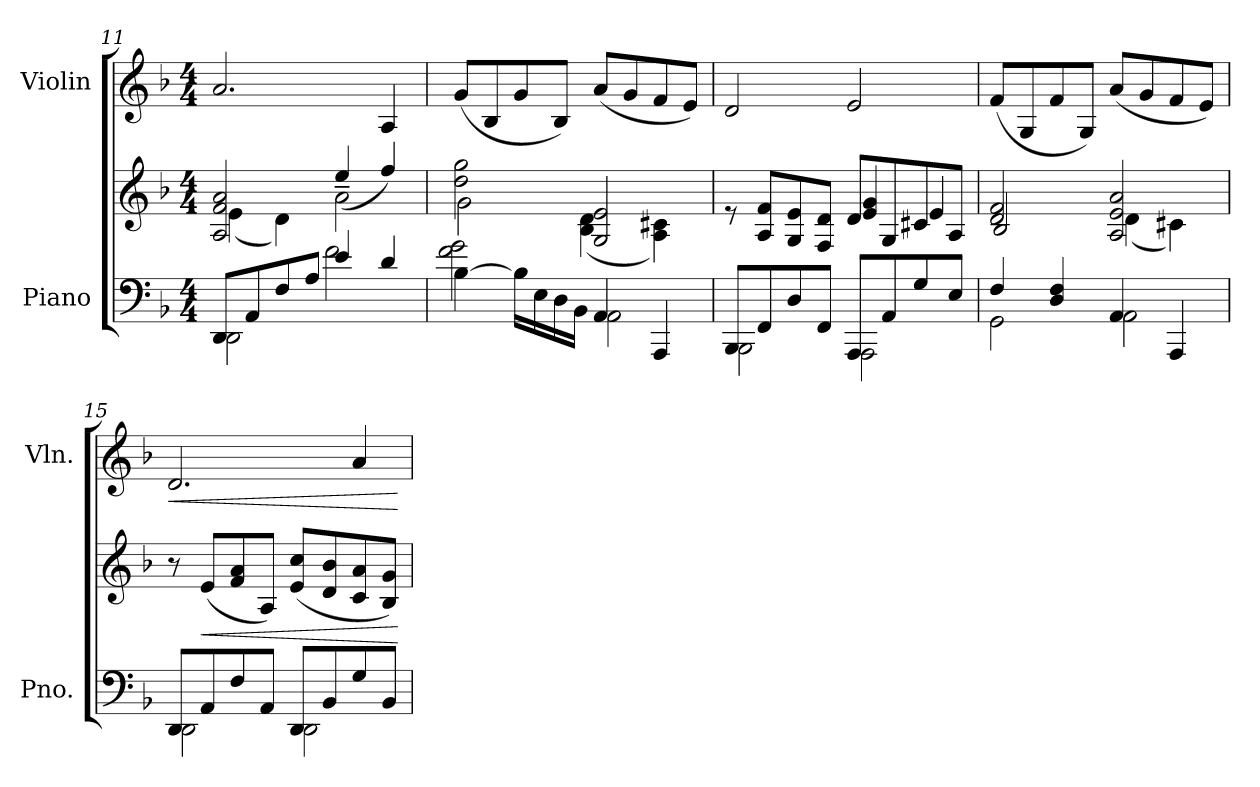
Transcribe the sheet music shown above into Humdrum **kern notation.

**kern	**kern	**dynam	**kern	**dynam
*part2	*part2	*part2	*part1	*part1
*staff3	*staff2	*staff2/3	*staff1	*staff1
*I"Piano	*	*	*I"Violin	*
*I'Pno.	*	*	*I'Vln.	*
*clefF4	*clefG2	*	*clefG2	*
*k[b-]	*k[b-]	*	*k[b-]	*
*M4/4	*M4/4	*	*M4/4	*
=11	=11	=11	=11	=11
*^	*^	*	*	*
8DD/L	2DD\	2A/ 2f/ 2a/	(4e\	.	2.a/	.
8AA/	.	.	.	.	.	.
8F/	.	.	4d\)	.	.	.
8A/J	.	.	.	.	.	.
4e/	2f\	2a\	(4ee~/	.	.	.
4d/	.	.	4ff/)	.	4A/	.
=12	=12	=12	=12	=12	=12	=12
[4B-\	2f\ 2g\	2dd\ 2gg\	2g\	.	(8g/L	.
.	.	.	.	.	8B-/	.
16B-\LL]	.	.	.	.	8g/	.
16E\	.	.	.	.	.	.
16D\	.	.	.	.	8B-/J)	.
16BB-\JJ	.	.	.	.	.	.
4AA/	2AA\	2G/ 2e/	(4B-\ 4d\	.	(8a/L	.
.	.	.	.	.	8g/	.
4AAA/	.	.	4A\ 4c#X\)	.	8f/	.
.	.	.	.	.	8e/J)	.
!!LO:LB:g=z
=13	=13	=13	=13	=13	=13	=13
8BBB-/L	2BBB-\	8re	2ryy	.	2d/	.
8FF/	.	8A/ 8f/L	.	.	.	.
8D/	.	8G/ 8e/	.	.	.	.
8FF/J	.	8F/ 8d/J	.	.	.	.
8AAA/L	2AAA\	8d/L	4e/ 4g/	.	2e/	.
8AA/	.	8G/	.	.	.	.
8G/	.	8c#X/	4e/	.	.	.
8E/J	.	8A/J	.	.	.	.
=14	=14	=14	=14	=14	=14	=14
4F/	2GG\	2d/ 2f/	2B-/	.	(8f/L	.
.	.	.	.	.	8G/	.
4D/ 4F/	.	.	.	.	8f/	.
.	.	.	.	.	8G/J)	.
4AA/	2AA\	2A/ 2e/ 2a/	(4d\	.	(8a/L	.
.	.	.	.	.	8g/	.
4AAA/	.	.	4c#X\)	.	8f/	.
.	.	.	.	.	8e/J)	.
*	*	*v	*v	*	*	*
=15	=15	=15	=15	=15	=15
!	!	!	!	!	!LO:HP:b
8DD/L	2DD\	8r	.	2.d/	<
!	!	!	!LO:HP:b	!	!
8AA/	.	(8e/L	<	.	.
8F/	.	8f/ 8a/	.	.	.
8AA/J	.	8A/J)	.	.	.
8DD/L	2DD\	(8e/ 8cc/L	.	.	.
8BB-/	.	8d/ 8b-/	.	.	.
8G/	.	8c/ 8a/	.	4a/	.
8BB-/J	.	8B-/ 8g/J)	.	.	.
*v	*v	*	*	*	*
.	.	[	.	[
=	=	=	=	=
*-	*-	*-	*-	*-
